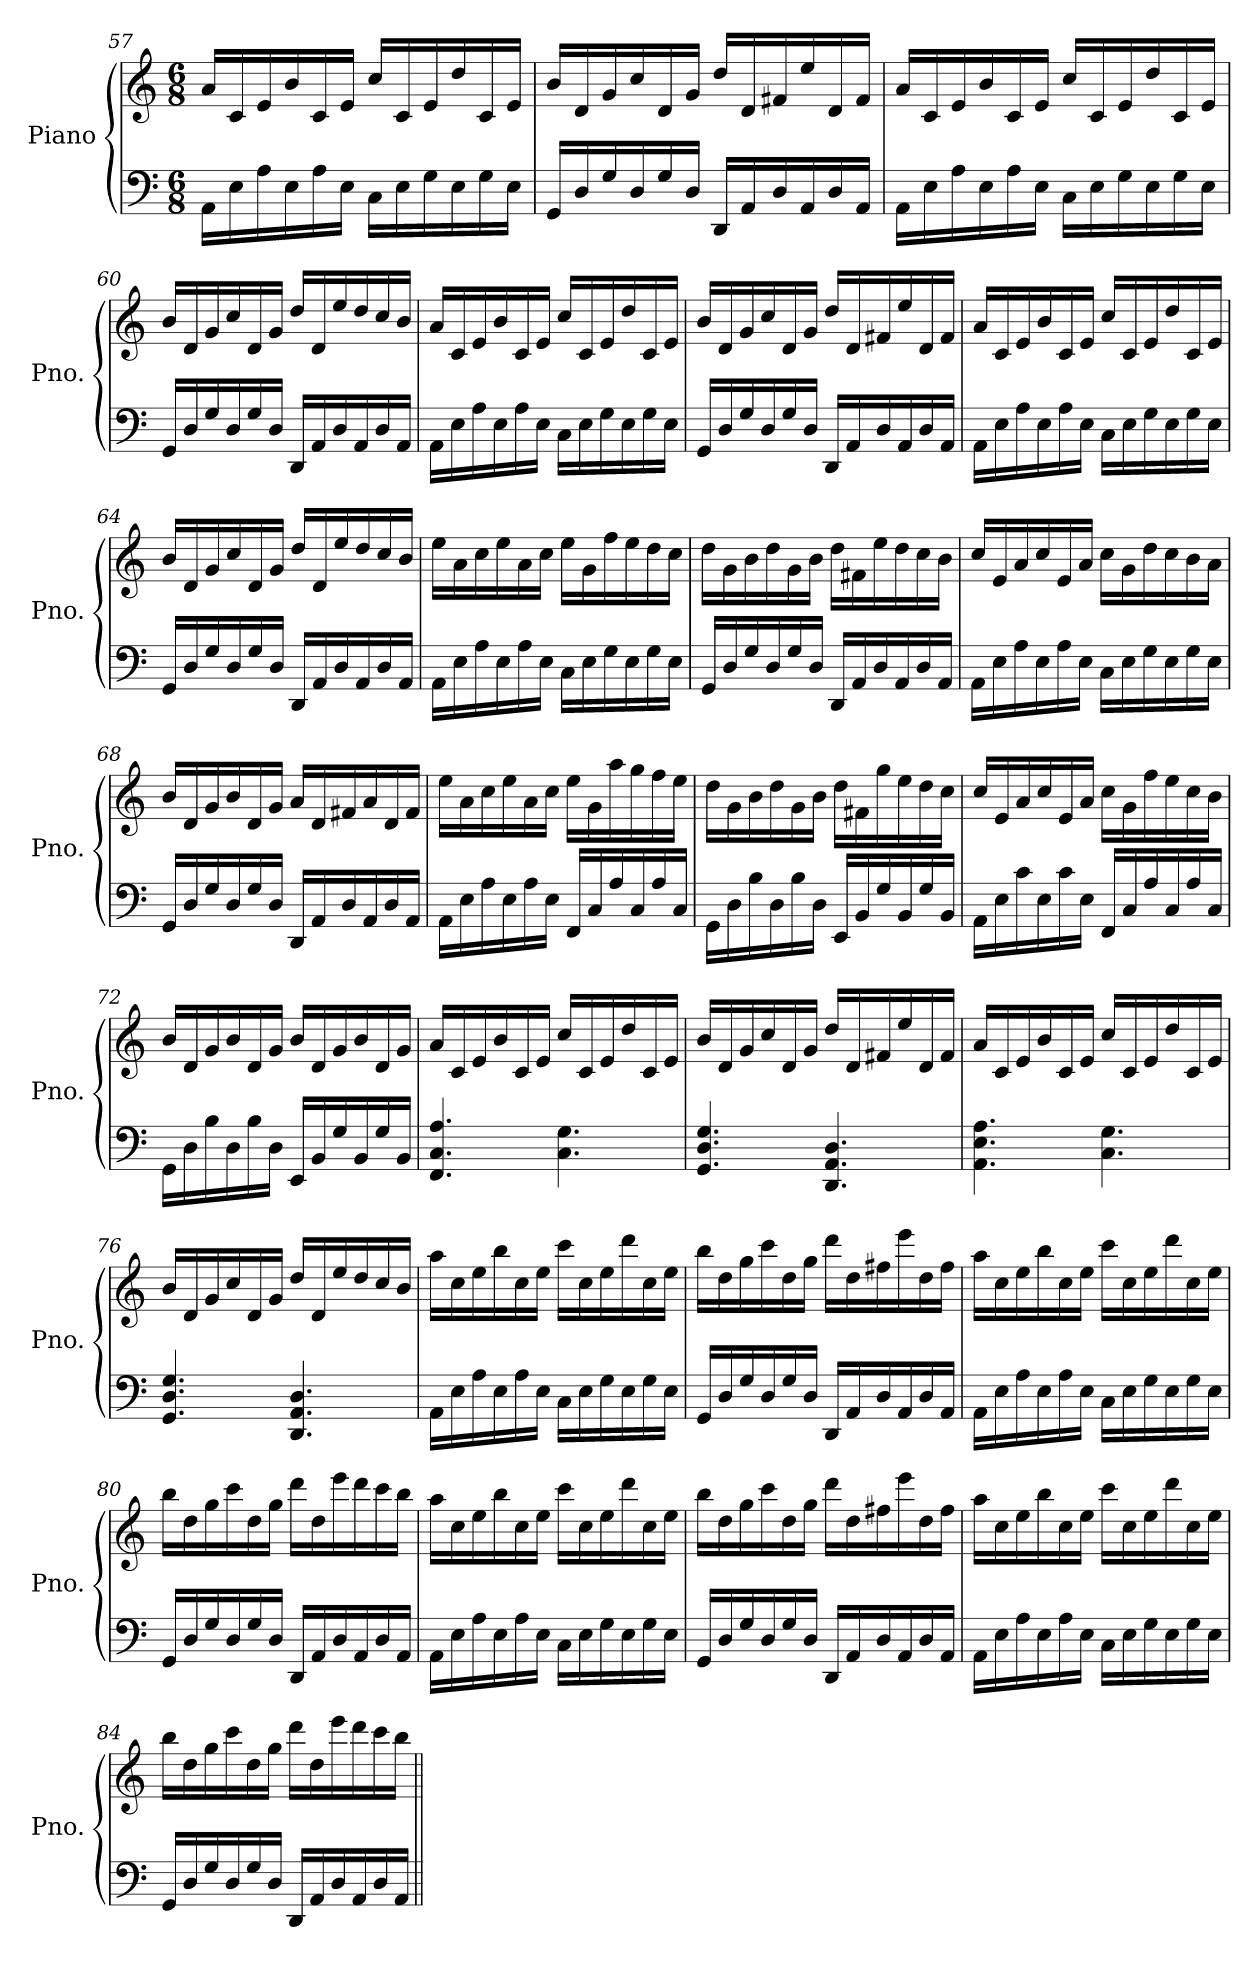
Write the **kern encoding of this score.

**kern	**kern
*part1	*part1
*staff2	*staff1
*I"Piano	*
*I'Pno.	*
!!LO:LB:g=z
*clefF4	*clefG2
*k[]	*k[]
*M6/8	*M6/8
=57	=57
16AA\LL	16a/LL
16E\	16c/
16A\	16e/
16E\	16b/
16A\	16c/
16E\JJ	16e/JJ
16C\LL	16cc/LL
16E\	16c/
16G\	16e/
16E\	16dd/
16G\	16c/
16E\JJ	16e/JJ
=58	=58
16GG/LL	16b/LL
16D/	16d/
16G/	16g/
16D/	16cc/
16G/	16d/
16D/JJ	16g/JJ
16DD/LL	16dd/LL
16AA/	16d/
16D/	16f#X/
16AA/	16ee/
16D/	16d/
16AA/JJ	16f#/JJ
=59	=59
16AA\LL	16a/LL
16E\	16c/
16A\	16e/
16E\	16b/
16A\	16c/
16E\JJ	16e/JJ
16C\LL	16cc/LL
16E\	16c/
16G\	16e/
16E\	16dd/
16G\	16c/
16E\JJ	16e/JJ
!!LO:LB:g=z
=60	=60
16GG/LL	16b/LL
16D/	16d/
16G/	16g/
16D/	16cc/
16G/	16d/
16D/JJ	16g/JJ
16DD/LL	16dd/LL
16AA/	16d/
16D/	16ee/
16AA/	16dd/
16D/	16cc/
16AA/JJ	16b/JJ
=61	=61
16AA\LL	16a/LL
16E\	16c/
16A\	16e/
16E\	16b/
16A\	16c/
16E\JJ	16e/JJ
16C\LL	16cc/LL
16E\	16c/
16G\	16e/
16E\	16dd/
16G\	16c/
16E\JJ	16e/JJ
=62	=62
16GG/LL	16b/LL
16D/	16d/
16G/	16g/
16D/	16cc/
16G/	16d/
16D/JJ	16g/JJ
16DD/LL	16dd/LL
16AA/	16d/
16D/	16f#X/
16AA/	16ee/
16D/	16d/
16AA/JJ	16f#/JJ
!!LO:LB:g=z
=63	=63
16AA\LL	16a/LL
16E\	16c/
16A\	16e/
16E\	16b/
16A\	16c/
16E\JJ	16e/JJ
16C\LL	16cc/LL
16E\	16c/
16G\	16e/
16E\	16dd/
16G\	16c/
16E\JJ	16e/JJ
=64	=64
16GG/LL	16b/LL
16D/	16d/
16G/	16g/
16D/	16cc/
16G/	16d/
16D/JJ	16g/JJ
16DD/LL	16dd/LL
16AA/	16d/
16D/	16ee/
16AA/	16dd/
16D/	16cc/
16AA/JJ	16b/JJ
=65	=65
16AA\LL	16ee\LL
16E\	16a\
16A\	16cc\
16E\	16ee\
16A\	16a\
16E\JJ	16cc\JJ
16C\LL	16ee\LL
16E\	16g\
16G\	16ff\
16E\	16ee\
16G\	16dd\
16E\JJ	16cc\JJ
!!LO:LB:g=z
=66	=66
16GG/LL	16dd\LL
16D/	16g\
16G/	16b\
16D/	16dd\
16G/	16g\
16D/JJ	16b\JJ
16DD/LL	16dd\LL
16AA/	16f#X\
16D/	16ee\
16AA/	16dd\
16D/	16cc\
16AA/JJ	16b\JJ
=67	=67
16AA\LL	16cc/LL
16E\	16e/
16A\	16a/
16E\	16cc/
16A\	16e/
16E\JJ	16a/JJ
16C\LL	16cc\LL
16E\	16g\
16G\	16dd\
16E\	16cc\
16G\	16b\
16E\JJ	16a\JJ
=68	=68
16GG/LL	16b/LL
16D/	16d/
16G/	16g/
16D/	16b/
16G/	16d/
16D/JJ	16g/JJ
16DD/LL	16a/LL
16AA/	16d/
16D/	16f#X/
16AA/	16a/
16D/	16d/
16AA/JJ	16f#/JJ
!!LO:LB:g=z
=69	=69
16AA\LL	16ee\LL
16E\	16a\
16A\	16cc\
16E\	16ee\
16A\	16a\
16E\JJ	16cc\JJ
16FF/LL	16ee\LL
16C/	16g\
16A/	16aa\
16C/	16gg\
16A/	16ff\
16C/JJ	16ee\JJ
=70	=70
16GG\LL	16dd\LL
16D\	16g\
16B\	16b\
16D\	16dd\
16B\	16g\
16D\JJ	16b\JJ
16EE/LL	16dd\LL
16BB/	16f#X\
16G/	16gg\
16BB/	16ee\
16G/	16dd\
16BB/JJ	16cc\JJ
=71	=71
16AA\LL	16cc/LL
16E\	16e/
16c\	16a/
16E\	16cc/
16c\	16e/
16E\JJ	16a/JJ
16FF/LL	16cc\LL
16C/	16g\
16A/	16ff\
16C/	16ee\
16A/	16cc\
16C/JJ	16b\JJ
!!LO:PB:g=z
=72	=72
16GG\LL	16b/LL
16D\	16d/
16B\	16g/
16D\	16b/
16B\	16d/
16D\JJ	16g/JJ
16EE/LL	16b/LL
16BB/	16d/
16G/	16g/
16BB/	16b/
16G/	16d/
16BB/JJ	16g/JJ
=73	=73
4.FF/ 4.C/ 4.A/	16a/LL
.	16c/
.	16e/
.	16b/
.	16c/
.	16e/JJ
4.C\ 4.G\	16cc/LL
.	16c/
.	16e/
.	16dd/
.	16c/
.	16e/JJ
=74	=74
4.GG/ 4.D/ 4.G/	16b/LL
.	16d/
.	16g/
.	16cc/
.	16d/
.	16g/JJ
4.DD/ 4.AA/ 4.D/	16dd/LL
.	16d/
.	16f#X/
.	16ee/
.	16d/
.	16f#/JJ
!!LO:LB:g=z
=75	=75
4.AA\ 4.E\ 4.A\	16a/LL
.	16c/
.	16e/
.	16b/
.	16c/
.	16e/JJ
4.C\ 4.G\	16cc/LL
.	16c/
.	16e/
.	16dd/
.	16c/
.	16e/JJ
=76	=76
4.GG/ 4.D/ 4.G/	16b/LL
.	16d/
.	16g/
.	16cc/
.	16d/
.	16g/JJ
4.DD/ 4.AA/ 4.D/	16dd/LL
.	16d/
.	16ee/
.	16dd/
.	16cc/
.	16b/JJ
=77	=77
16AA\LL	16aa\LL
16E\	16cc\
16A\	16ee\
16E\	16bb\
16A\	16cc\
16E\JJ	16ee\JJ
16C\LL	16ccc\LL
16E\	16cc\
16G\	16ee\
16E\	16ddd\
16G\	16cc\
16E\JJ	16ee\JJ
!!LO:LB:g=z
=78	=78
16GG/LL	16bb\LL
16D/	16dd\
16G/	16gg\
16D/	16ccc\
16G/	16dd\
16D/JJ	16gg\JJ
16DD/LL	16ddd\LL
16AA/	16dd\
16D/	16ff#X\
16AA/	16eee\
16D/	16dd\
16AA/JJ	16ff#\JJ
=79	=79
16AA\LL	16aa\LL
16E\	16cc\
16A\	16ee\
16E\	16bb\
16A\	16cc\
16E\JJ	16ee\JJ
16C\LL	16ccc\LL
16E\	16cc\
16G\	16ee\
16E\	16ddd\
16G\	16cc\
16E\JJ	16ee\JJ
=80	=80
16GG/LL	16bb\LL
16D/	16dd\
16G/	16gg\
16D/	16ccc\
16G/	16dd\
16D/JJ	16gg\JJ
16DD/LL	16ddd\LL
16AA/	16dd\
16D/	16eee\
16AA/	16ddd\
16D/	16ccc\
16AA/JJ	16bb\JJ
!!LO:LB:g=z
=81	=81
16AA\LL	16aa\LL
16E\	16cc\
16A\	16ee\
16E\	16bb\
16A\	16cc\
16E\JJ	16ee\JJ
16C\LL	16ccc\LL
16E\	16cc\
16G\	16ee\
16E\	16ddd\
16G\	16cc\
16E\JJ	16ee\JJ
=82	=82
16GG/LL	16bb\LL
16D/	16dd\
16G/	16gg\
16D/	16ccc\
16G/	16dd\
16D/JJ	16gg\JJ
16DD/LL	16ddd\LL
16AA/	16dd\
16D/	16ff#X\
16AA/	16eee\
16D/	16dd\
16AA/JJ	16ff#\JJ
=83	=83
16AA\LL	16aa\LL
16E\	16cc\
16A\	16ee\
16E\	16bb\
16A\	16cc\
16E\JJ	16ee\JJ
16C\LL	16ccc\LL
16E\	16cc\
16G\	16ee\
16E\	16ddd\
16G\	16cc\
16E\JJ	16ee\JJ
!!LO:LB:g=z
=84	=84
16GG/LL	16bb\LL
16D/	16dd\
16G/	16gg\
16D/	16ccc\
16G/	16dd\
16D/JJ	16gg\JJ
16DD/LL	16ddd\LL
16AA/	16dd\
16D/	16eee\
16AA/	16ddd\
16D/	16ccc\
16AA/JJ	16bb\JJ
=||	=||
*-	*-
